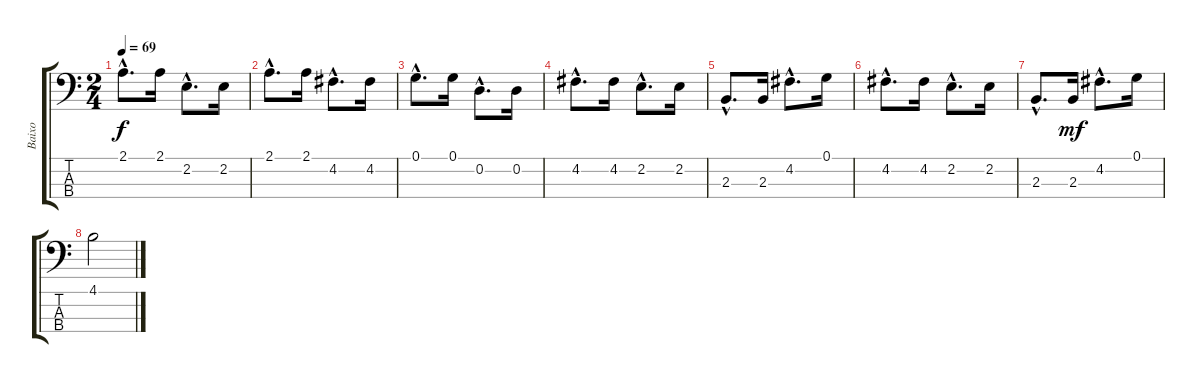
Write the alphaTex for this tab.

\track ("Baixo" "Baixo") {instrument acousticbass}
\staff {score tabs}
\tuning (G2 D2 A1 E1) {hide}
\ts (2 4)
\tempo 69
\clef f4
\ks c
2.1{hac}.8{d dy f} 2.1.16 2.2{hac}.8{d} 2.2.16 |
2.1{hac}.8{d} 2.1.16 4.2{hac}.8{d} 4.2.16 |
0.1{hac}.8{d} 0.1.16 0.2{hac}.8{d} 0.2.16 |
4.2{hac}.8{d} 4.2.16 2.2{hac}.8{d} 2.2.16 |
2.3{hac}.8{d} 2.3.16 4.2{hac}.8{d} 0.1.16 |
4.2{hac}.8{d} 4.2.16 2.2{hac}.8{d} 2.2.16 |
2.3{hac}.8{d} 2.3.16{dy mf} 4.2{hac}.8{d} 0.1.16 |
4.1.2
